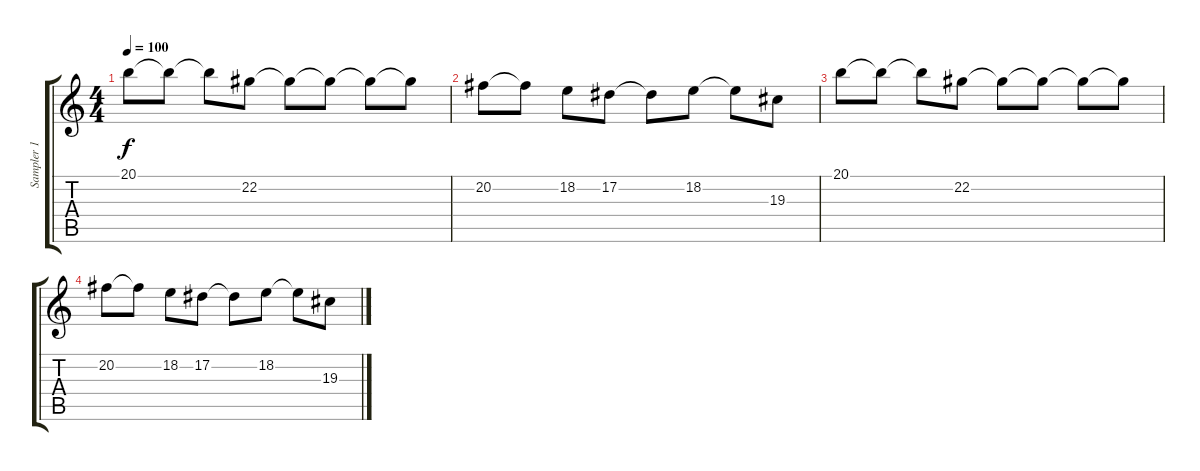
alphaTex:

\track ("Sampler 1" "Sampler 1") {instrument lead2sawtooth}
\staff {score tabs}
\tuning (Eb4 Bb3 Gb3 Db3 Ab2 Db2) {hide}
\ts (4 4)
\tempo 100
\clef g2
\ks c
20.1.8{dy f} 20.1{t}.8 20.1{t}.8 22.2.8 22.2{t}.8 22.2{t}.8 22.2{t}.8 22.2{t}.8 |
20.2.8 20.2{t}.8 18.2.8 17.2.8 17.2{t}.8 18.2.8 18.2{t}.8 19.3.8 |
20.1.8 20.1{t}.8 20.1{t}.8 22.2.8 22.2{t}.8 22.2{t}.8 22.2{t}.8 22.2{t}.8 |
20.2.8 20.2{t}.8 18.2.8 17.2.8 17.2{t}.8 18.2.8 18.2{t}.8 19.3.8
